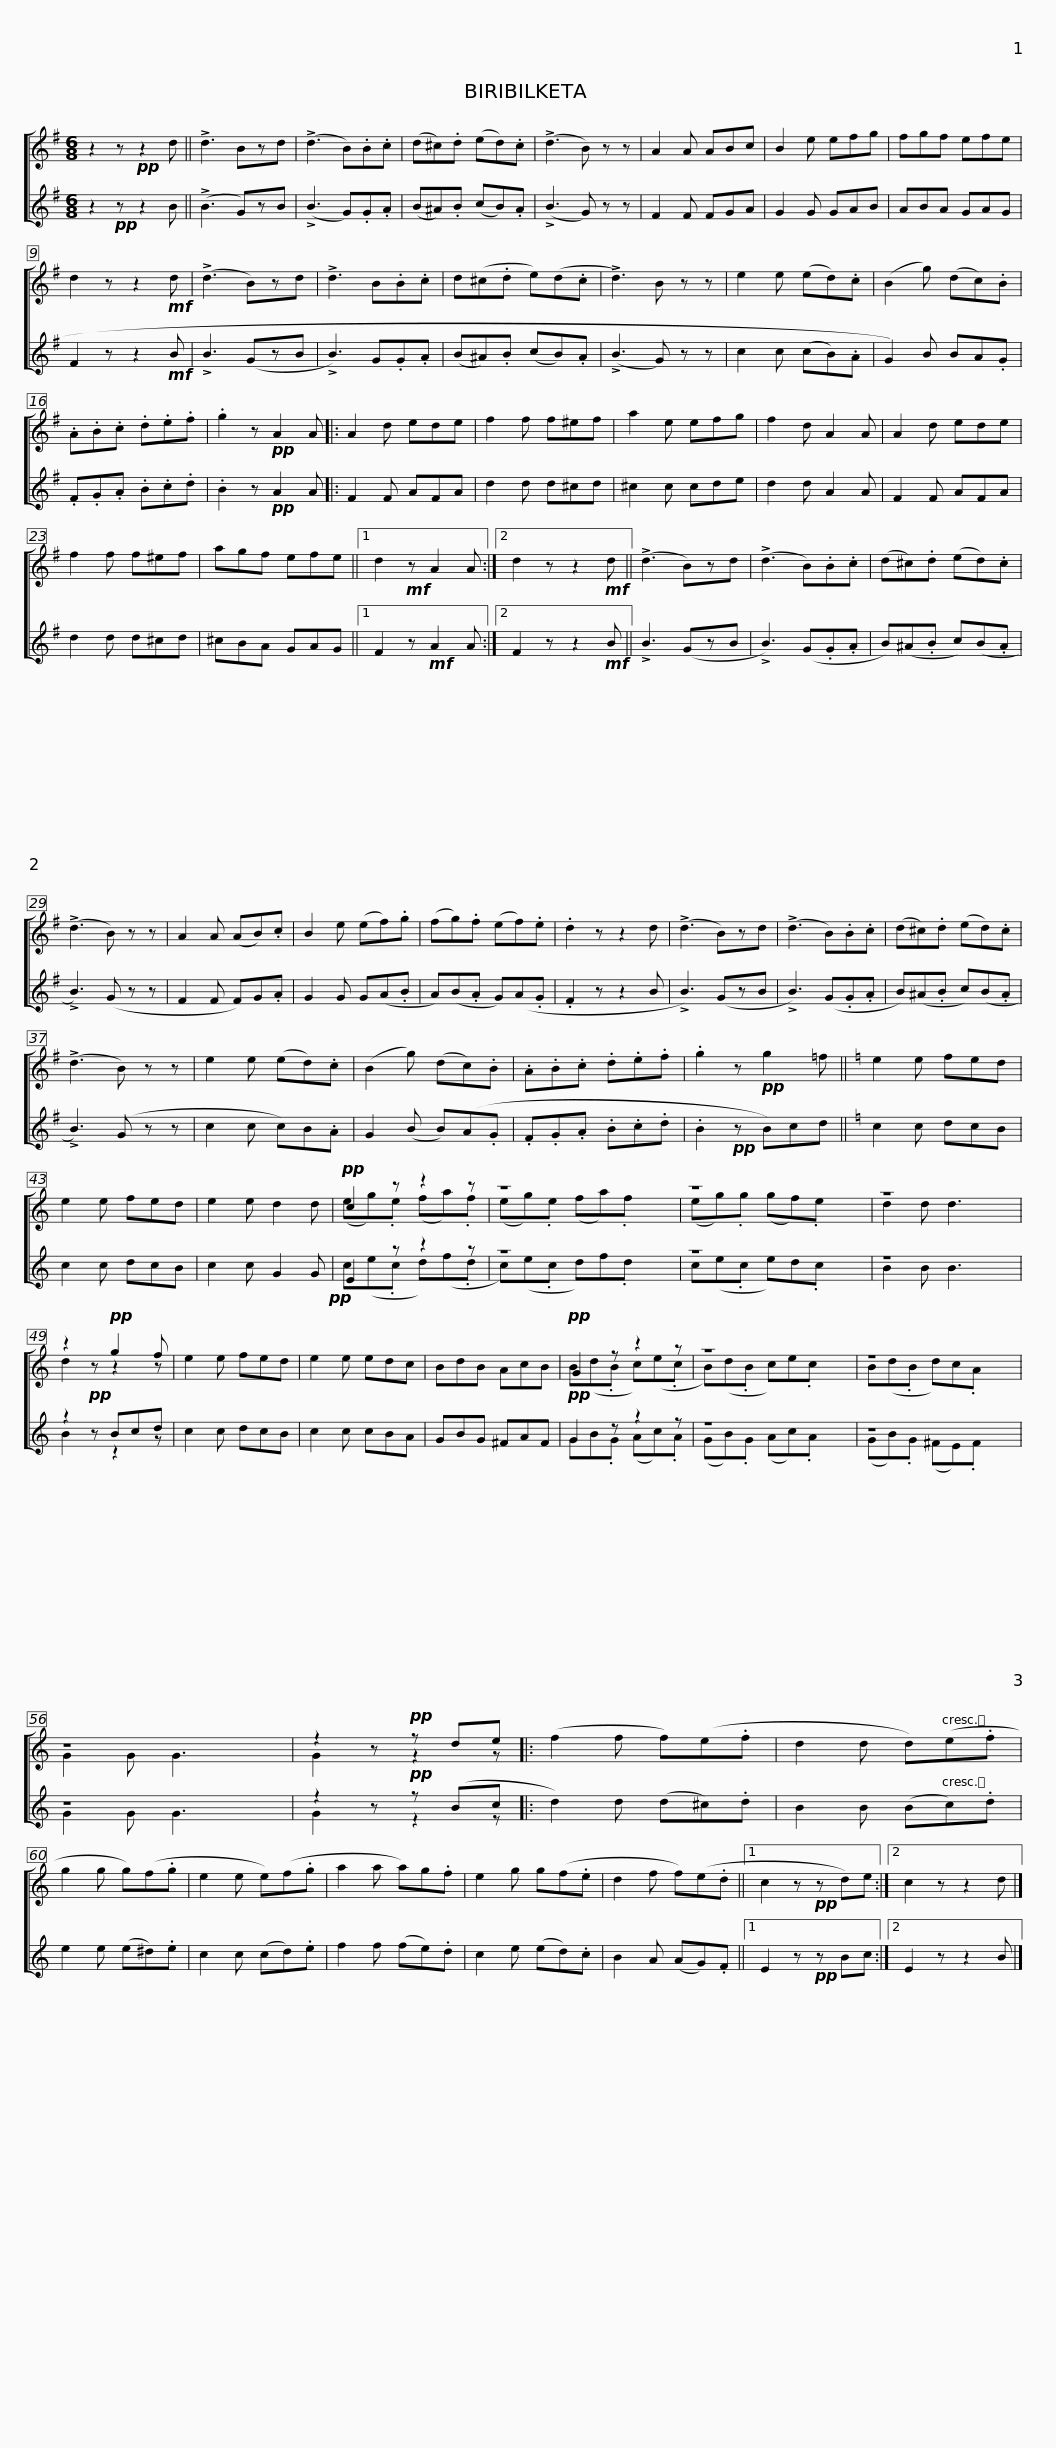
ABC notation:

X:1
%%score [ ( 1 2 ) ( 3 4 ) ]
L:1/8
M:6/8
I:linebreak $
K:G
V:1 treble
V:2 treble
V:3 treble
V:4 treble
V:1
 z2 z!pp! z2 d || !>!d3 Bzd | (!>!d3 B).B.c | (d^c).d (ed).c | (!>!d3 B) z z | %5
 A2 A ABc | B2 e efg | fgf efe |$ d2 z z2!mf! d | (!>!d3 B)zd | %10
 !>!d3 B.B.c | d(^c.d e)(d.c | !>!d3) B z z | e2 e (ed).c | (B2 g) (dc).B | %15
 .A.B.c .d.e.f | .g2 z!pp! A2 A |:$ A2 d ede | f2 f f^ef | a2 e efg | %20
 f2 d A2 A | A2 d ede | f2 f f^ef | agf efe ||1 d2!mf! z A2 A :|2$ %25
 d2 z z2!mf! d || (!>!d3 B)zd | (!>!d3 B).B.c | (d^c).d (ed).c | (!>!d3 B) z z | %30
 A2 A (AB).c | B2 e (ef).g | (fg).f (ef).e | .d2 z z2 d |$ (!>!d3 B)zd | %35
 (!>!d3 B).B.c | (d^c).d (ed).c | (!>!d3 B) z z | e2 e (ed).c | (B2 g) (dc).B | %40
 .A.B.c .d.e.f | .g2 z!pp! g2 =f ||[K:C] e2 e fed |$ e2 e fed | e2 e d2 d | %45
!pp! c2 z z2 z | z8 | z8 | z8 | z2 z!pp! g2 f | %50
 e2 e fed |$ e2 e edc | BdB AcB |!pp! G2 z z2 z | z8 | %55
 z8 | z8 | z2 z!pp! z de |: (f2 f f)(e.f |$ d2 d d)(e.f | %60
 g2 g g)(f.g | e2 e e)(f.g | a2 a a)g.f | e2 g g(f.e | d2 f f)(e.d ||1 %65
 c2 z!pp! z d)e :|2 c2 z z2 d |] %67
V:2
 x6 || x6 | x6 | x6 | x6 | %5
 x6 | x6 | x6 |$ x6 | x6 | %10
 x6 | x6 | x6 | x6 | x6 | %15
 x6 | x6 |:$ x6 | x6 | x6 | %20
 x6 | x6 | x6 | x6 ||1 x6 :|2$ %25
 x6 || x6 | x6 | x6 | x6 | %30
 x6 | x6 | x6 | x6 |$ x6 | %35
 x6 | x6 | x6 | x6 | x6 | %40
 x6 | x6 ||[K:C] x6 |$ x6 | x6 | %45
 (eg).e (fa).f | (eg).e (fa).f x2 | (eg).g (gf).e x2 | d2 d d3- x2 | d2 z z2 z | %50
 x6 |$ x6 | x6 | B(d.B c)(e.c | B)(d.B c)e.c x2 | %55
 B(d.B d)c.A x2 | G2 G G3- x2 | G2 z z2 z |: x6 |$ x6 | %60
 x6 | x6 | x6 | x6 | x6 ||1 %65
 x6 :|2 x6 |] %67
V:3
 z2!pp! z z2 B || (!>!B3 G)zB | (!>!B3 G).G.A | (B^A).B (cB).A | (!>!B3 G) z z | %5
 F2 F FGA | G2 G GAB | ABA GAG |$ F2 z z2!mf! B | !>!B3 (GzB | %10
 !>!B3) G.G.A | (B^A).B (cB).A | (!>!B3 G) z z | c2 c (cB).A | G2) B BA.G | %15
 .F.G.A .B.c.d | .B2 z!pp! A2 A |:$ F2 F AFA | d2 d d^cd | ^c2 c cde | %20
 d2 d A2 A | F2 F AFA | d2 d d^cd | ^cBA GAG ||1 F2 z!mf! A2 A :|2$ %25
 F2 z z2!mf! B || !>!B3 (GzB | !>!B3) (G.G.A | B)(^A.B c)(B.A | !>!B3) (G z z | %30
 F2 F F)G.A | G2 G G(A.B | A)(B.A G)(A.G | .F2 z z2 B |$ !>!B3) (GzB | %35
 !>!B3) (G.G.A | B)(^A.B c)(B.A | !>!B3) (G z z | c2 c c)B.A | G2 (B B)(A.G | %40
 .F.G.A .B.c.d | .B2!pp! z B)cd ||[K:C] c2 c dcB |$ c2 c dcB | c2 c G2 G!pp! | %45
 E2 z z2 z | z8 | z8 | z8 | z2!pp! z Bcd | %50
 c2 c dcB |$ c2 c cBA | GBG ^FAF |!pp! G2 z z2 z | z8 | %55
 z8 | z8 | z2 z!pp! z (Bc |: d2) d (d^c).d |$ B2 B (Bc).d | %60
 e2 e (e^d).e | c2 c (cd).e | f2 f (fe).d | c2 e (ed).c | B2 A (AG).F ||1 %65
 E2 z!pp! z Bc :|2 E2 z z2 B |] %67
V:4
 x6 || x6 | x6 | x6 | x6 | %5
 x6 | x6 | x6 |$ x6 | x6 | %10
 x6 | x6 | x6 | x6 | x6 | %15
 x6 | x6 |:$ x6 | x6 | x6 | %20
 x6 | x6 | x6 | x6 ||1 x6 :|2$ %25
 x6 || x6 | x6 | x6 | x6 | %30
 x6 | x6 | x6 | x6 |$ x6 | %35
 x6 | x6 | x6 | x6 | x6 | %40
 x6 | x6 ||[K:C] x6 |$ x6 | x6 | %45
 c(e.c d)(f.d | c)(e.c d)f.d x2 | c(e.c e)d.c x2 | B2 B B3- x2 | B2 z z2 z | %50
 x6 |$ x6 | x6 | GB.G (Ac).A | (GB).G (Ac).A x2 | %55
 (GB).G (^FE).F x2 | G2 G G3- x2 | G2 z z2 z |: x6 |$ x6 | %60
 x6 | x6 | x6 | x6 | x6 ||1 %65
 x6 :|2 x6 |] %67
